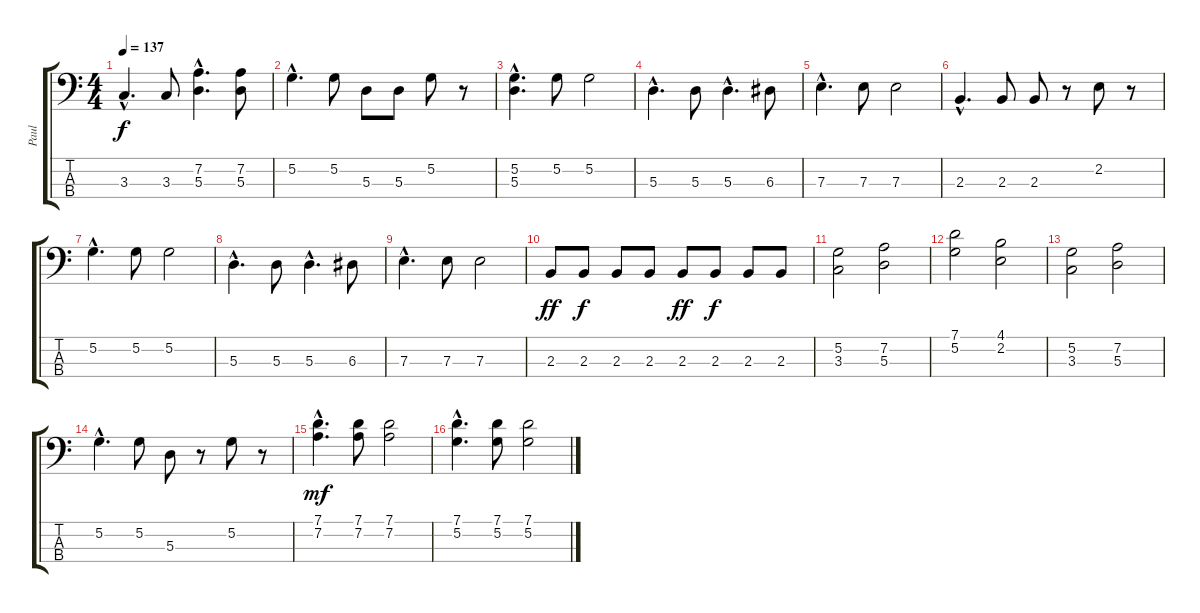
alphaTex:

\track ("Paul" "Paul") {instrument electricbasspick}
\staff {score tabs}
\tuning (G2 D2 A1 E1) {hide}
\ts (4 4)
\tempo 137
\clef f4
\ks c
3.3{hac}.4{d dy f} 3.3.8 (7.2{hac} 5.3{hac}).4{d} (7.2 5.3).8 |
5.2{hac}.4{d} 5.2.8 5.3.8 5.3.8 5.2.8 r.8 |
(5.2{hac} 5.3{hac}).4{d} 5.2.8 5.2.2 |
5.3{hac}.4{d} 5.3.8 5.3{hac}.4{d} 6.3.8 |
7.3{hac}.4{d} 7.3.8 7.3.2 |
2.3{hac}.4{d} 2.3.8 2.3.8 r.8 2.2.8 r.8 |
5.2{hac}.4{d} 5.2.8 5.2.2 |
5.3{hac}.4{d} 5.3.8 5.3{hac}.4{d} 6.3.8 |
7.3{hac}.4{d} 7.3.8 7.3.2 |
2.3.8{dy ff} 2.3.8{dy f} 2.3.8 2.3.8 2.3.8{dy ff} 2.3.8{dy f} 2.3.8 2.3.8 |
(5.2 3.3).2 (7.2 5.3).2 |
(7.1 5.2).2 (4.1 2.2).2 |
(5.2 3.3).2 (7.2 5.3).2 |
5.2{hac}.4{d} 5.2.8 5.3.8 r.8 5.2.8 r.8 |
(7.1{hac} 7.2{hac}).4{d dy mf} (7.1 7.2).8 (7.1 7.2).2 |
(7.1{hac} 5.2{hac}).4{d} (7.1 5.2).8 (7.1 5.2).2
